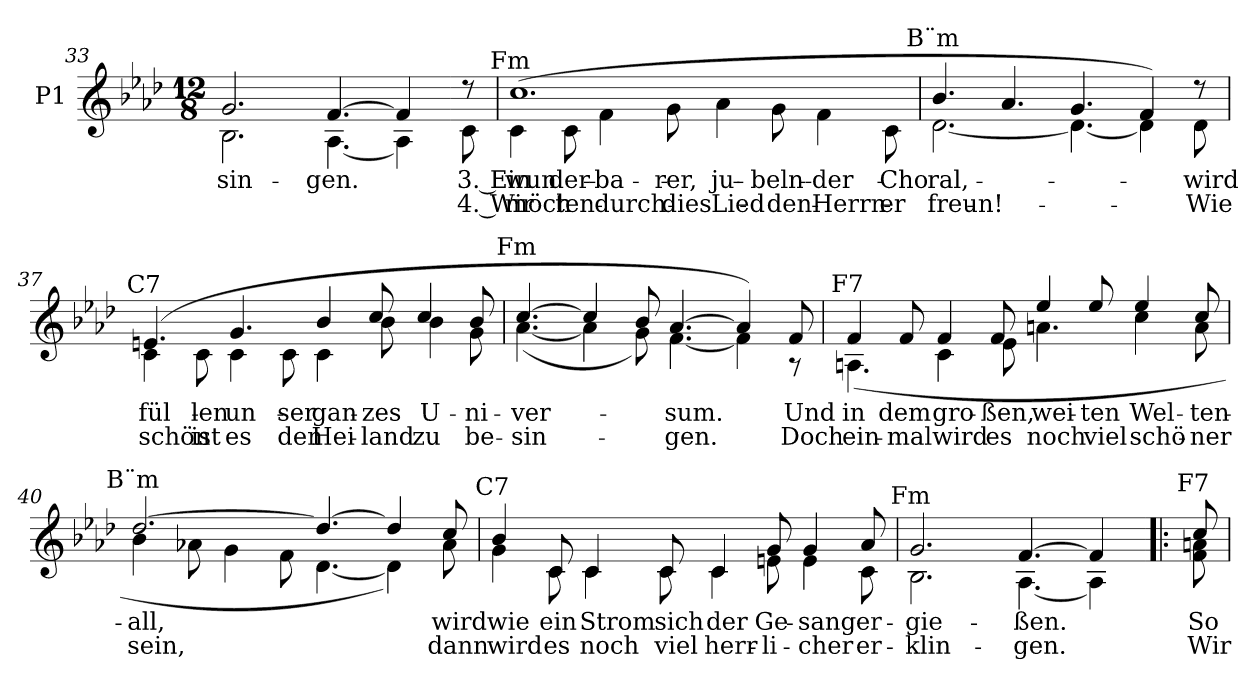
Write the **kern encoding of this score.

**kern	**text	**text
*part1	*part1	*part1
*staff1	*staff1	*staff1
*I"P1	*	*
*clefG2	*	*
*k[b-e-a-d-]	*	*
*f:	*	*
*M12/8	*	*
=33	=33	=33
!LO:TX:a:cj:t=Fm	!	!
!	!LO:LY:b:color=#000000	!
*^	*	*
2.gi/	2.B-i\	sin-	.
!	!	!LO:LY:b:color=#000000	!
[>4.fi/	[<4.A-i\	-gen.	.
4fi/]	4A-i\]	.	.
!!LO:LB:g=z	!!
=34-	=34-	=34-	=34-
!	!	!LO:LY:b:color=#000000	!LO:LY:b:color=#000000
8r	8ci\	3. Ein	4. Wir
=35	=35	=35	=35
!LO:TX:a:cj:t=Fm	!	!	!
!	!	!LO:LY:b:color=#000000	!LO:LY:b:color=#000000
(1.cci	4ci\	wun-	möch-
!	!	!LO:LY:b:color=#000000	!LO:LY:b:color=#000000
.	8ci\	-der-	-ten
!	!	!LO:LY:b:color=#000000	!LO:LY:b:color=#000000
.	4fi\	-ba-	durch
!	!	!LO:LY:b:color=#000000	!LO:LY:b:color=#000000
.	8gi\	-rer,	dies
!	!	!LO:LY:b:color=#000000	!LO:LY:b:color=#000000
.	4a-i\	ju-	Lied
!	!	!LO:LY:b:color=#000000	!LO:LY:b:color=#000000
.	8gi\	-beln-	den
!	!	!LO:LY:b:color=#000000	!LO:LY:b:color=#000000
.	4fi\	-der	Herrn
!	!	!LO:LY:b:color=#000000	!LO:LY:b:color=#000000
.	8ci\	Cho-	er-
=36	=36	=36	=36
!LO:TX:a:cj:t=B¨m	!	!	!
!	!	!LO:LY:b:color=#000000	!LO:LY:b:color=#000000
4.b-i/	[<2.d-i\	-ral,	-freun!
4.a-i/	.	.	.
4.gi/	4.d-i\_<	.	.
4fi/)	4d-i\]	.	.
!	!	!LO:LY:b:color=#000000	!LO:LY:b:color=#000000
8r	8d-i\	wird	Wie
=37	=37	=37	=37
!LO:TX:a:cj:t=C7	!	!	!
!	!	!LO:LY:b:color=#000000	!LO:LY:b:color=#000000
(4.eni/	4ci\	fül-	schön
!	!	!LO:LY:b:color=#000000	!LO:LY:b:color=#000000
.	8ci\	-len	ist
!	!	!LO:LY:b:color=#000000	!LO:LY:b:color=#000000
4.gi/	4ci\	un-	es
!	!	!LO:LY:b:color=#000000	!LO:LY:b:color=#000000
.	8ci\	-ser	den
!	!	!LO:LY:b:color=#000000	!LO:LY:b:color=#000000
4b-i/	4ci\	gan-	Hei-
!	!	!LO:LY:b:color=#000000	!LO:LY:b:color=#000000
8cci/	8b-i\	-zes	-land
!	!	!LO:LY:b:color=#000000	!LO:LY:b:color=#000000
4cci/	4b-i\	U-	zu
!	!	!LO:LY:b:color=#000000	!LO:LY:b:color=#000000
8b-i/	8gi\	-ni-	be-
!!LO:LB:g=z	!!
=38	=38	=38	=38
!LO:TX:a:cj:t=Fm	!	!	!
!	!	!LO:LY:b:color=#000000	!LO:LY:b:color=#000000
[>4.cci/	([<4.a-i\	-ver-	-sin-
4cci/]	4a-i\]	.	.
8b-i/	8gi\)	.	.
!	!	!LO:LY:b:color=#000000	!LO:LY:b:color=#000000
[>4.a-i/	[<4.fi\	-sum.	-gen.
4a-i/])	4fi\]	.	.
!	!	!LO:LY:b:color=#000000	!LO:LY:b:color=#000000
8fi/	8r	Und	Doch
=39	=39	=39	=39
!LO:TX:a:cj:t=F7	!	!	!
!	!	!LO:LY:b:color=#000000	!LO:LY:b:color=#000000
4fi/	(4.Ani\	in	ein-
!	!	!LO:LY:b:color=#000000	!LO:LY:b:color=#000000
8fi/	.	dem	-mal
!	!	!LO:LY:b:color=#000000	!LO:LY:b:color=#000000
4fi/	4ci\	gro-	wird
!	!	!LO:LY:b:color=#000000	!LO:LY:b:color=#000000
8fi/	8e-i\	-ßen,	es
!	!	!LO:LY:b:color=#000000	!LO:LY:b:color=#000000
4ee-i/	4.ani\	wei-	noch
!	!	!LO:LY:b:color=#000000	!LO:LY:b:color=#000000
8ee-i/	.	-ten	viel
!	!	!LO:LY:b:color=#000000	!LO:LY:b:color=#000000
4ee-i/	4cci\	Wel-	schö-
!	!	!LO:LY:b:color=#000000	!LO:LY:b:color=#000000
8cci/	8ai\	-ten-	-ner
=40	=40	=40	=40
!LO:TX:a:cj:t=B¨m	!	!	!
!	!	!LO:LY:b:color=#000000	!LO:LY:b:color=#000000
[>2.dd-i/	4b-i\	-all,	sein,
.	8a-Xi\	.	.
.	4gi\	.	.
.	8fi\	.	.
4.dd-i/_>	[<4.d-i\	.	.
4dd-i/]	4d-i\])	.	.
!	!	!LO:LY:b:color=#000000	!LO:LY:b:color=#000000
8cci/	8a-i\	wird	dann
!!LO:LB:g=z	!!
=41	=41	=41	=41
!LO:TX:a:cj:t=C7	!	!	!
!	!	!LO:LY:b:color=#000000	!LO:LY:b:color=#000000
4b-i/	4gi\	wie	wird
!	!	!LO:LY:b:color=#000000	!LO:LY:b:color=#000000
8ci/	8ci\	ein	es
!	!	!LO:LY:b:color=#000000	!LO:LY:b:color=#000000
4ci/	4ci\	Strom	noch
!	!	!LO:LY:b:color=#000000	!LO:LY:b:color=#000000
8ci/	8ci\	sich	viel
!	!	!LO:LY:b:color=#000000	!LO:LY:b:color=#000000
4ci/	4ci\	der	herr-
!	!	!LO:LY:b:color=#000000	!LO:LY:b:color=#000000
8gi/	8eni\	Ge-	-li-
!	!	!LO:LY:b:color=#000000	!LO:LY:b:color=#000000
4gi/	4ei\	-sang	-cher
!	!	!LO:LY:b:color=#000000	!LO:LY:b:color=#000000
8a-i/	8ci\	er-	er-
=42	=42	=42	=42
!LO:TX:a:cj:t=Fm	!	!	!
!	!	!LO:LY:b:color=#000000	!LO:LY:b:color=#000000
2.gi/	2.B-i\	-gie-	-klin-
!	!	!LO:LY:b:color=#000000	!LO:LY:b:color=#000000
[>4.fi/	[<4.A-i\	-ßen.	-gen.
4fi/]	4A-i\]	.	.
=42X42!|:	=42X42!|:	=42X42!|:	=42X42!|:
!LO:TX:a:cj:t=F7	!	!	!
!	!	!LO:LY:b:color=#000000	!LO:LY:b:color=#000000
8cci/	8fi\ 8ani	So	Wir
*v	*v	*	*
=	=	=
*-	*-	*-
